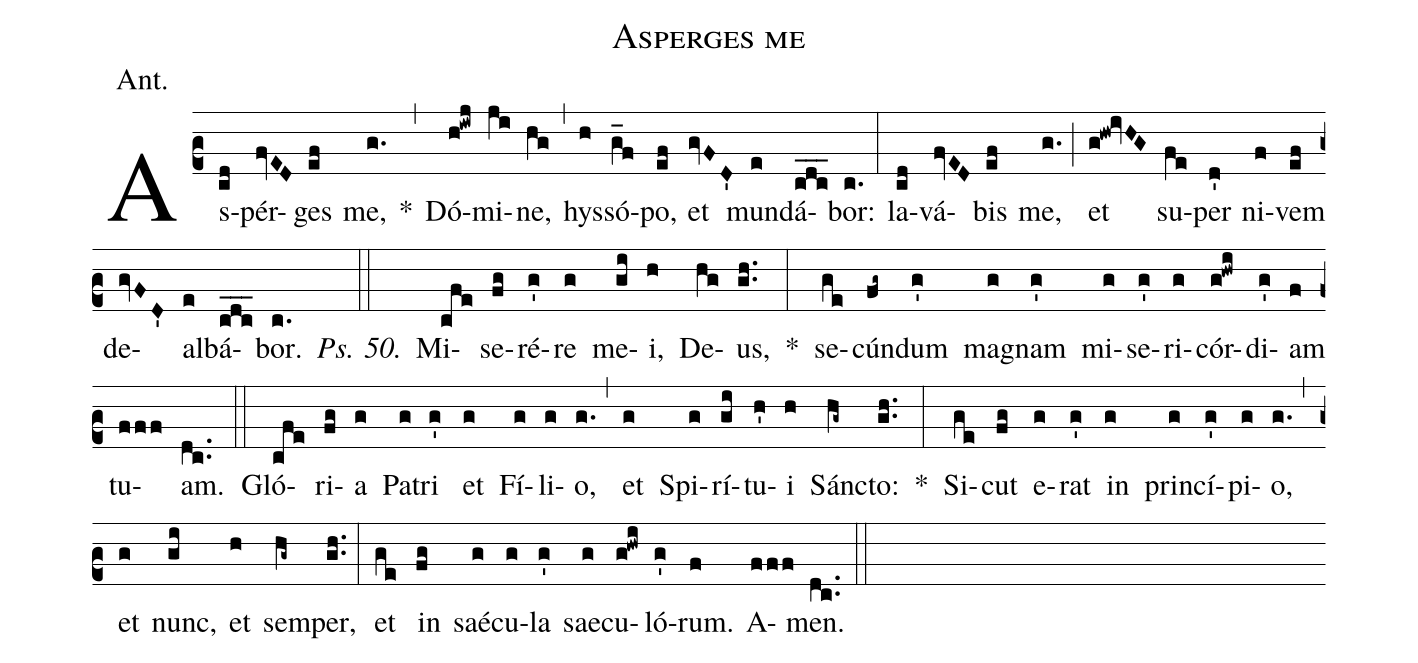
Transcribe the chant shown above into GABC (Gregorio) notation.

name:Asperges me;
annotation:Ant.;
office-part:Antiphon;
%%
(c2) As(cd)pér(fvED)ges(ef) me,(g.) <v>*</v>(,) Dó(h!iwj)mi(ji)ne,(hg) (,) hys(h)só(g_f)po,(ef)
et(gvFD') mun(e)dá(cdc___)bor:(c.) (:)
la(cd)vá(fvED)bis(ef) me,(g.) (;) et(g!hw!ivHG) su(fe)per(d')
ni(f)vem(ef) de(gvFD')al(e)bá(cdc___)bor.(c.)
<i>Ps. 50.</i>(::) Mi(cfe)se(fg)ré(g')re(g) me(gi)i,(h) De(hg)us,(gh..) <v>*</v>(:)
se(ge)cún(fg~)dum(g') ma(g)gnam(g') mi(g)se(g')ri(g)cór(g!hwi)di(g')am(f) tu(fff)am.(dc..) (::)
Gló(cfe)ri(fg)a(g) Pa(g)tri(g') et(g) Fí(g)li(g)o,(g.) (,) et(g) Spi(g)rí(gi)tu(h')i(h) Sánc(hg~)to:(gh..) <v>*</v>(:)
Si(ge)cut(fg) e(g)rat(g') in(g) prin(g)cí(g')pi(g)o,(g.) (,) et(g) nunc,(gi) et(h) sem(hg~)per,(gh..) (:)
et(ge) in(fg) saé(g)cu(g)la(g') sae(g)cu(g!hwi)ló(g')rum.(f)
A(fff)men.(dc..) (::)
